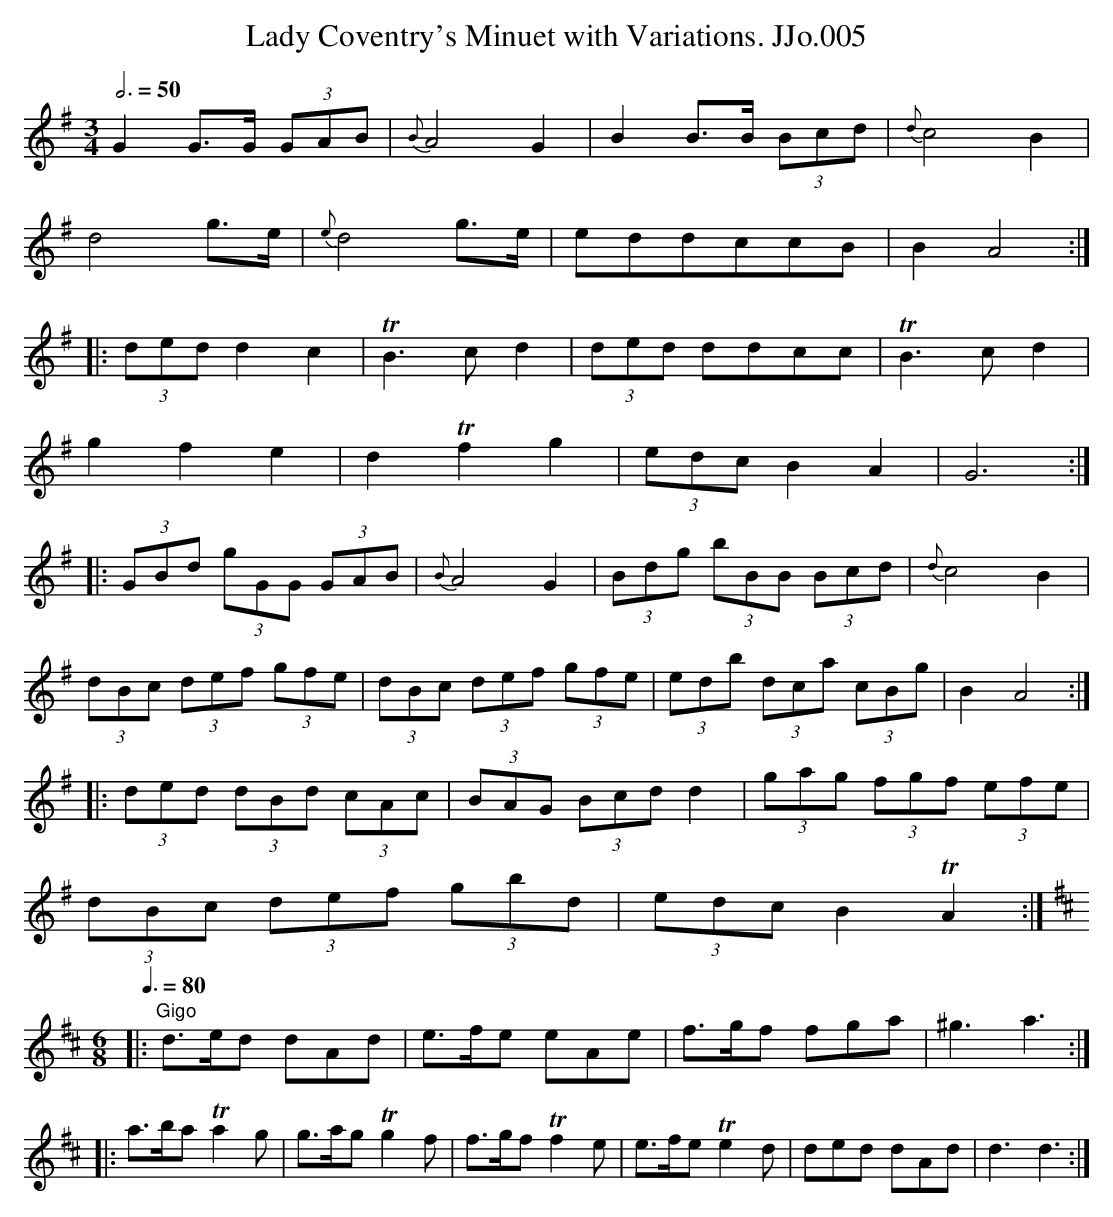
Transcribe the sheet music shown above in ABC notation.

X:1
T:Lady Coventry's Minuet with Variations. JJo.005
M:3/4
L:1/8
Q:3/4=50
K:G
G2G>G (3GAB|{B}A4G2|B2B>B (3Bcd|{d}c4B2|
d4g>e|{e}d4g>e|eddccB|B2A4:|
|:(3ded d2c2|TB3cd2|(3ded ddcc|TB3cd2|
g2f2e2|d2Tf2g2|(3edc B2A2|G6:|
|:(3GBd (3gGG (3GAB|{B}A4G2|(3Bdg (3bBB (3Bcd|{d}c4B2|
(3dBc (3def (3gfe|(3dBc (3def (3gfe|(3edb (3dca (3cBg|B2A4:|
|:(3ded (3dBd (3cAc|(3BAG (3Bcd d2|(3gag (3fgf (3efe|
(3dBc (3def (3gbd|(3edc B2TA2:|
K:D
M:6/8
Q:3/8=80
|:"Gigo" d>ed dAd|e>fe eAe|f>gf fga|^g3a3:|
|:a>ba Ta2g|g>ag Tg2f|f>gfTf2e|e>feTe2d|ded dAd|d3d3:|
